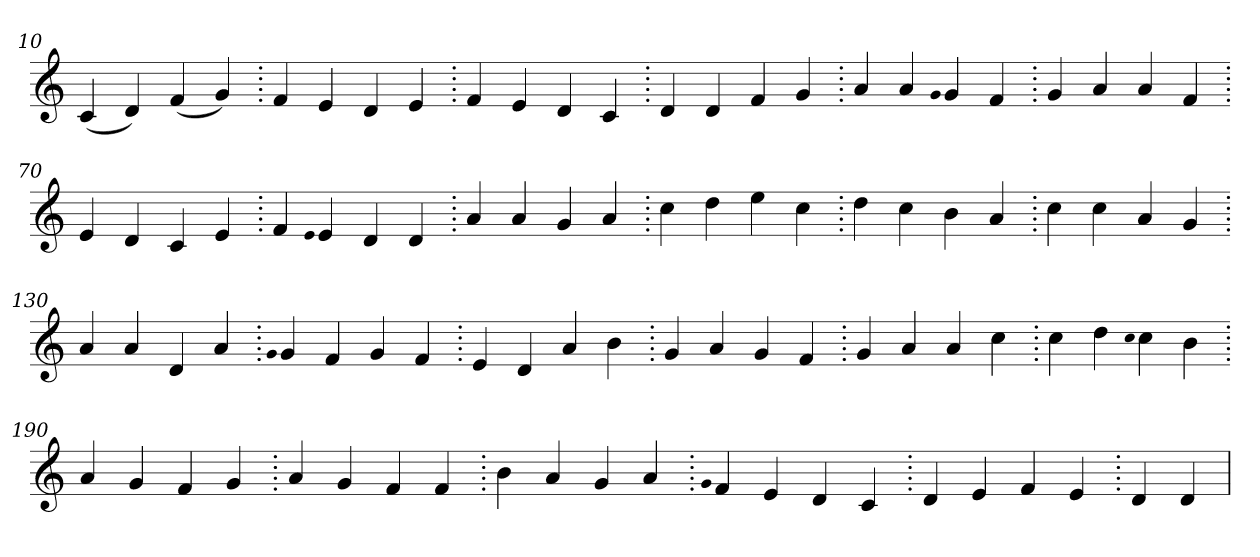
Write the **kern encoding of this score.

**kern
*part1
*staff1
*clefG2
=10.
(>4c
4d)
(>4f
4g)
=20.
4f
4e
4d
4e
=30.
4f
4e
4d
4c
=40.
4d
4d
4f
4g
=50.
4a
4a
qqg
4g
4f
=60.
4g
4a
4a
4f
=70.
4e
4d
4c
4e
=80.
4f
qqe
4e
4d
4d
=90.
4a
4a
4g
4a
=100.
4cc
4dd
4ee
4cc
=110.
4dd
4cc
4b
4a
=120.
4cc
4cc
4a
4g
=130.
4a
4a
4d
4a
=140.
qqg
4g
4f
4g
4f
=150.
4e
4d
4a
4b
=160.
4g
4a
4g
4f
=170.
4g
4a
4a
4cc
=180.
4cc
4dd
qqcc
4cc
4b
=190.
4a
4g
4f
4g
=200.
4a
4g
4f
4f
=210.
4b
4a
4g
4a
=220.
qqg
4f
4e
4d
4c
=230.
4d
4e
4f
4e
=240.
4d
4d
=
*-
